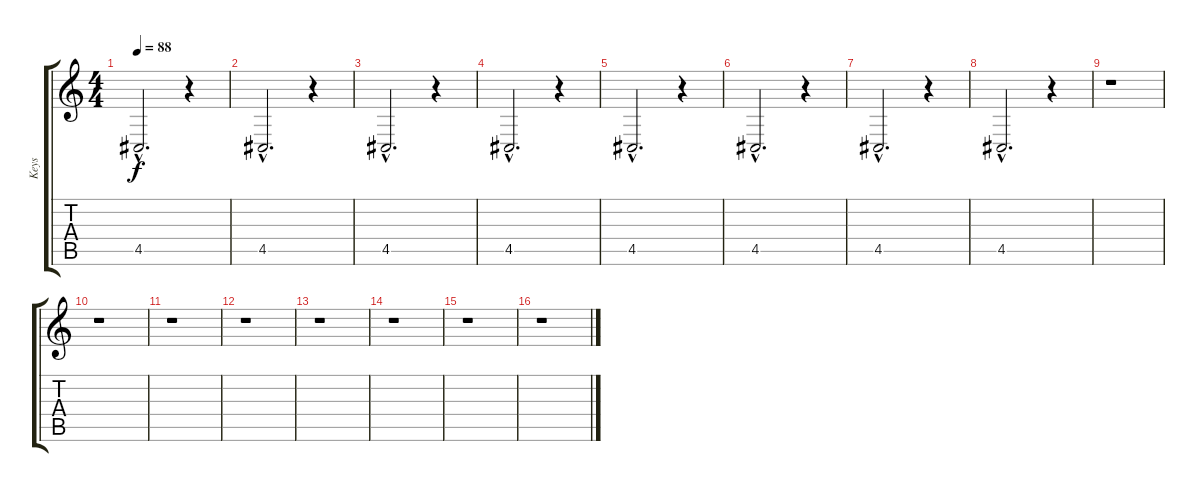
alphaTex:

\track ("Keys" "Keys") {instrument reversecymbal}
\staff {score tabs}
\tuning (E4 B3 G3 D3 A2 E2) {hide}
\ts (4 4)
\tempo 88
\clef g2
\ks c
4.5{hac}.2{d dy f} r.4 |
4.5{hac}.2{d} r.4 |
4.5{hac}.2{d} r.4 |
4.5{hac}.2{d} r.4 |
4.5{hac}.2{d} r.4 |
4.5{hac}.2{d} r.4 |
4.5{hac}.2{d} r.4 |
4.5{hac}.2{d} r.4 |
r.1 |
r.1 |
r.1 |
r.1 |
r.1 |
r.1 |
r.1 |
r.1
